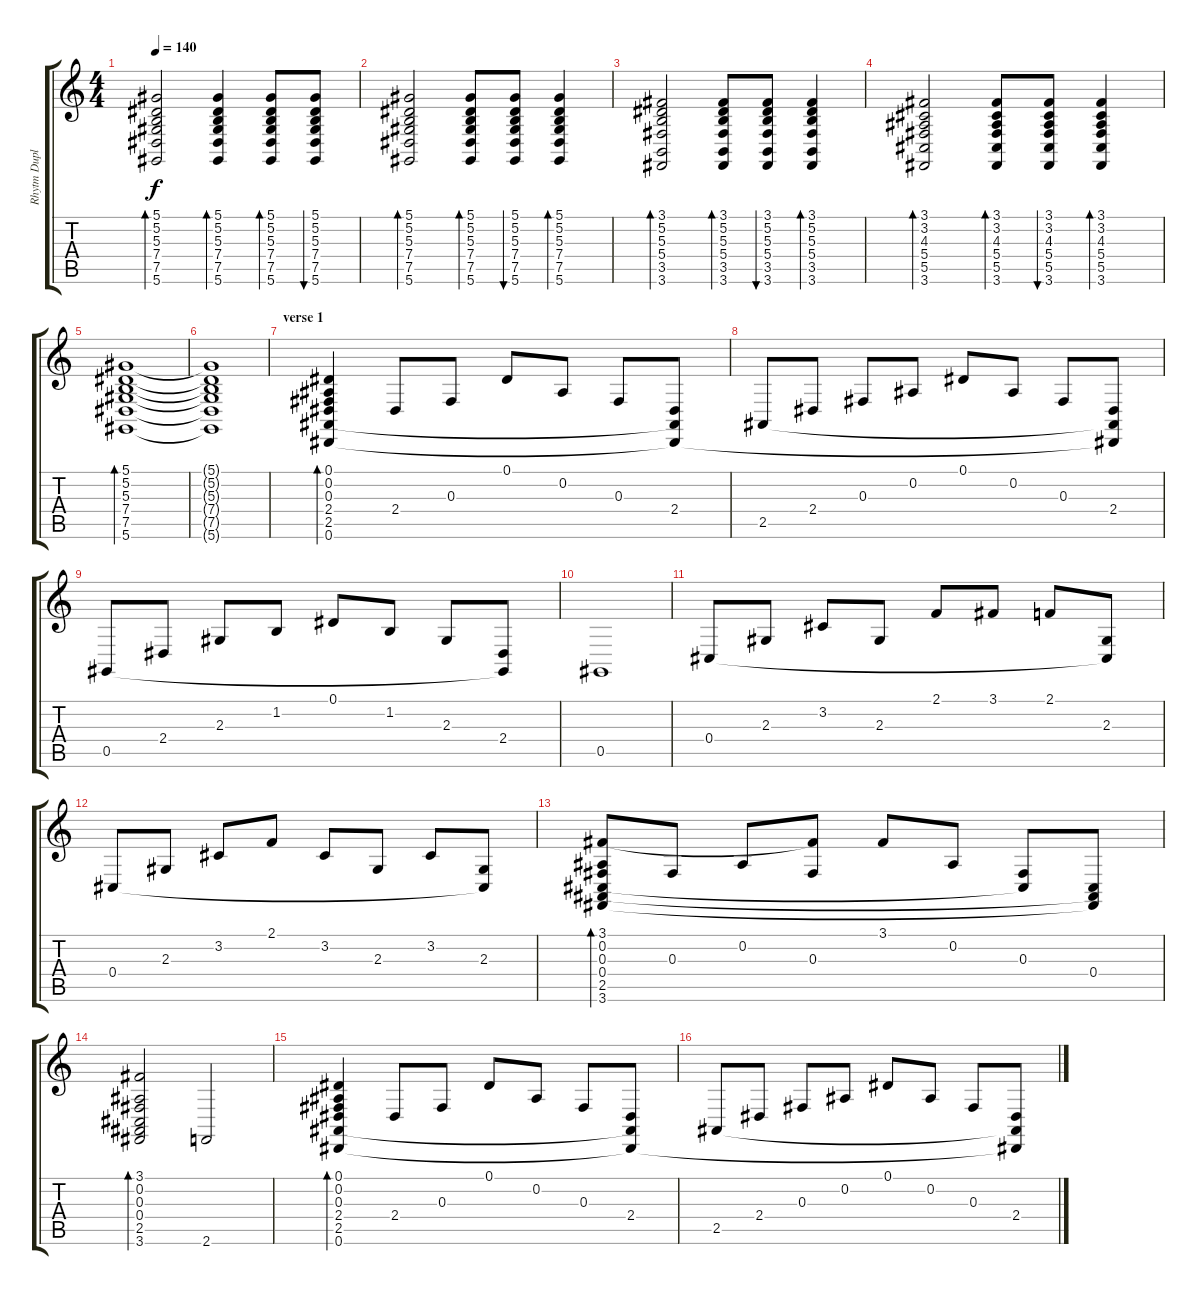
\track ("Rhytm Dupl." "Rhytm Dupl") {instrument clavinet}
\staff {score tabs}
\tuning (Eb4 Bb3 Gb3 Db3 Ab2 Eb2) {hide}
\ts (4 4)
\tempo 140
\clef g2
\ks c
(5.1 5.2 5.3 7.4 7.5 5.6).2{bd 120 dy f instrument clavinet} (5.1 5.2 5.3 7.4 7.5 5.6).4{bd 60} (5.1 5.2 5.3 7.4 7.5 5.6).8{bd 120} (5.1 5.2 5.3 7.4 7.5 5.6).8{bu 120} |
(5.1 5.2 5.3 7.4 7.5 5.6).2{bd 60} (5.1 5.2 5.3 7.4 7.5 5.6).8{bd 60} (5.1 5.2 5.3 7.4 7.5 5.6).8{bu 60} (5.1 5.2 5.3 7.4 7.5 5.6).4{bd 60} |
(3.1 5.2 5.3 5.4 3.5 3.6).2{bd 120} (3.1 5.2 5.3 5.4 3.5 3.6).8{bd 60} (3.1 5.2 5.3 5.4 3.5 3.6).8{bu 60} (3.1 5.2 5.3 5.4 3.5 3.6).4{bd 60} |
(3.1 3.2 4.3 5.4 5.5 3.6).2{bd 60} (3.1 3.2 4.3 5.4 5.5 3.6).8{bd 60} (3.1 3.2 4.3 5.4 5.5 3.6).8{bu 60} (3.1 3.2 4.3 5.4 5.5 3.6).4{bd 60} |
(5.1 5.2 5.3 7.4 7.5 5.6).1{bd 120} |
(5.1{t} 5.2{t} 5.3{t} 7.4{t} 7.5{t} 5.6{t}).1 |
\section ("" "verse 1")
(0.1 0.2 0.3 2.4 2.5 0.6).4{bd 240} 2.4.8 0.3.8 0.1.8 0.2.8 0.3.8 (2.4 2.5{t} 0.6{t}).8 |
2.5.8 2.4.8 0.3.8 0.2.8 0.1.8 0.2.8 0.3.8 (2.4 2.5{t} 0.6{t}).8 |
0.5.8 2.4.8 2.3.8 1.2.8 0.1.8 1.2.8 2.3.8 (2.4 0.5{t}).8 |
0.5.1 |
0.4.8 2.3.8 3.2.8 2.3.8 2.1.8 3.1.8 2.1.8 (2.3 0.4{t}).8 |
0.4.8 2.3.8 3.2.8 2.1.8 3.2.8 2.3.8 3.2.8 (2.3 0.4{t}).8 |
(3.1 0.2 0.3 0.4 2.5 3.6).8{bd 60} 0.3.8 0.2.8 (3.1{t} 0.3).8 3.1.8 0.2.8 (0.3 0.4{t}).8 (0.4 2.5{t} 3.6{t}).8 |
(3.1 0.2 0.3 0.4 2.5 3.6).2{bd 60} 2.6.2 |
(0.1 0.2 0.3 2.4 2.5 0.6).4{bd 240} 2.4.8 0.3.8 0.1.8 0.2.8 0.3.8 (2.4 2.5{t} 0.6{t}).8 |
2.5.8 2.4.8 0.3.8 0.2.8 0.1.8 0.2.8 0.3.8 (2.4 2.5{t} 0.6{t}).8
